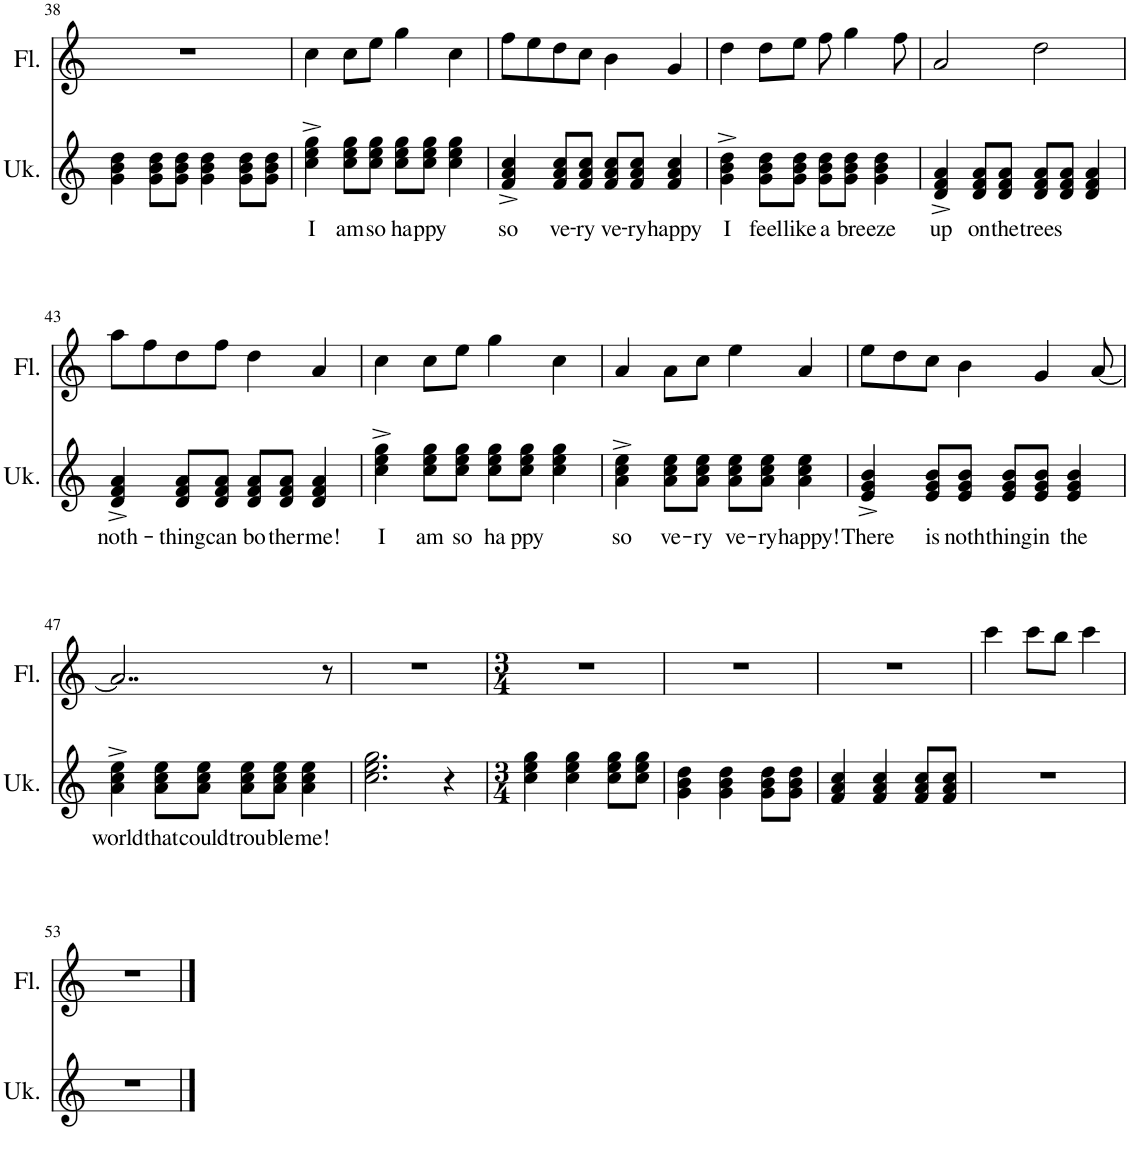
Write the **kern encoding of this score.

**kern	**text	**kern
*part2	*part2	*part1
*staff2	*staff2	*staff1
*I"Ukulele	*	*I"Flute
*I'Uk.	*	*I'Fl.
!!LO:PB:g=z
*clefG2	*	*clefG2
*k[]	*	*k[]
*M4/4	*	*M4/4
=38	=38	=38
4g\ 4b\ 4dd\	.	1r
8g\ 8b\ 8dd\L	.	.
8g\ 8b\ 8dd\J	.	.
4g\ 4b\ 4dd\	.	.
8g\ 8b\ 8dd\L	.	.
8g\ 8b\ 8dd\J	.	.
=39	=39	=39
!	!LO:LY:b	!
4cc\^ 4ee\^ 4gg\^	I	4cc\
!	!LO:LY:b	!
8cc\ 8ee\ 8gg\L	am	8cc\L
!	!LO:LY:b	!
8cc\ 8ee\ 8gg\J	so	8ee\J
!	!LO:LY:b	!
8cc\ 8ee\ 8gg\L	ha-	4gg\
!	!LO:LY:b	!
8cc\ 8ee\ 8gg\J	-ppy	.
4cc\ 4ee\ 4gg\	.	4cc\
=40	=40	=40
!	!LO:LY:b	!
4f/^ 4a/^ 4cc/^	so	8ff\L
.	.	8ee\
!	!LO:LY:b	!
8f/ 8a/ 8cc/L	ve-	8dd\
!	!LO:LY:b	!
8f/ 8a/ 8cc/J	-ry	8cc\J
!	!LO:LY:b	!
8f/ 8a/ 8cc/L	ve-	4b\
!	!LO:LY:b	!
8f/ 8a/ 8cc/J	-ry	.
!	!LO:LY:b	!
4f/ 4a/ 4cc/	happy	4g/
=41	=41	=41
!	!LO:LY:b	!
4g\^ 4b\^ 4dd\^	I	4dd\
!	!LO:LY:b	!
8g\ 8b\ 8dd\L	feel	8dd\L
!	!LO:LY:b	!
8g\ 8b\ 8dd\J	like	8ee\J
!	!LO:LY:b	!
8g\ 8b\ 8dd\L	a	8ff\
!	!LO:LY:b	!
8g\ 8b\ 8dd\J	bre-	4gg\
!	!LO:LY:b	!
4g\ 4b\ 4dd\	-eze	.
.	.	8ff\
=42	=42	=42
!	!LO:LY:b	!
4d/^ 4f/^ 4a/^	up	2a/
!	!LO:LY:b	!
8d/ 8f/ 8a/L	on	.
!	!LO:LY:b	!
8d/ 8f/ 8a/J	the	.
!	!LO:LY:b	!
8d/ 8f/ 8a/L	trees	2dd\
8d/ 8f/ 8a/J	.	.
4d/ 4f/ 4a/	.	.
!!LO:LB:g=z
=43	=43	=43
!	!LO:LY:b	!
4d/^ 4f/^ 4a/^	noth-	8aa\L
.	.	8ff\
!	!LO:LY:b	!
8d/ 8f/ 8a/L	-thing	8dd\
!	!LO:LY:b	!
8d/ 8f/ 8a/J	can	8ff\J
!	!LO:LY:b	!
8d/ 8f/ 8a/L	bo-	4dd\
!	!LO:LY:b	!
8d/ 8f/ 8a/J	-ther	.
!	!LO:LY:b	!
4d/ 4f/ 4a/	me!	4a/
=44	=44	=44
!	!LO:LY:b	!
4cc\^ 4ee\^ 4gg\^	I	4cc\
!	!LO:LY:b	!
8cc\ 8ee\ 8gg\L	am	8cc\L
!	!LO:LY:b	!
8cc\ 8ee\ 8gg\J	so	8ee\J
!	!LO:LY:b	!
8cc\ 8ee\ 8gg\L	ha-	4gg\
!	!LO:LY:b	!
8cc\ 8ee\ 8gg\J	-ppy	.
4cc\ 4ee\ 4gg\	.	4cc\
=45	=45	=45
!	!LO:LY:b	!
4a\^ 4cc\^ 4ee\^	so	4a/
!	!LO:LY:b	!
8a\ 8cc\ 8ee\L	ve-	8a\L
!	!LO:LY:b	!
8a\ 8cc\ 8ee\J	-ry	8cc\J
!	!LO:LY:b	!
8a\ 8cc\ 8ee\L	ve-	4ee\
!	!LO:LY:b	!
8a\ 8cc\ 8ee\J	-ry	.
!	!LO:LY:b	!
4a\ 4cc\ 4ee\	happy!	4a/
=46	=46	=46
!	!LO:LY:b	!
4e/^ 4g/^ 4b/^	There	8ee\L
.	.	8dd\
!	!LO:LY:b	!
8e/ 8g/ 8b/L	is	8cc\J
!	!LO:LY:b	!
8e/ 8g/ 8b/J	noth-	4b\
!	!LO:LY:b	!
8e/ 8g/ 8b/L	-thing	.
!	!LO:LY:b	!
8e/ 8g/ 8b/J	in	4g/
!	!LO:LY:b	!
4e/ 4g/ 4b/	the	.
.	.	[8a/
!!LO:LB:g=z
=47	=47	=47
!	!LO:LY:b	!
4a\^ 4cc\^ 4ee\^	world	2..a/]
!	!LO:LY:b	!
8a\ 8cc\ 8ee\L	that	.
!	!LO:LY:b	!
8a\ 8cc\ 8ee\J	could	.
!	!LO:LY:b	!
8a\ 8cc\ 8ee\L	trou-	.
!	!LO:LY:b	!
8a\ 8cc\ 8ee\J	-ble	.
!	!LO:LY:b	!
4a\ 4cc\ 4ee\	me!	.
.	.	8r
=48	=48	=48
2.cc\ 2.ee\ 2.gg\	.	1r
4r	.	.
=49	=49	=49
*M3/4	*	*M3/4
4cc\ 4ee\ 4gg\	.	2.r
4cc\ 4ee\ 4gg\	.	.
8cc\ 8ee\ 8gg\L	.	.
8cc\ 8ee\ 8gg\J	.	.
=50	=50	=50
4g\ 4b\ 4dd\	.	2.r
4g\ 4b\ 4dd\	.	.
8g\ 8b\ 8dd\L	.	.
8g\ 8b\ 8dd\J	.	.
=51	=51	=51
4f/ 4a/ 4cc/	.	2.r
4f/ 4a/ 4cc/	.	.
8f/ 8a/ 8cc/L	.	.
8f/ 8a/ 8cc/J	.	.
=52	=52	=52
2.r	.	4ccc\
.	.	8ccc\L
.	.	8bb\J
.	.	4ccc\
!!LO:LB:g=z
=53	=53	=53
2.r	.	2.r
==	==	==
*-	*-	*-
